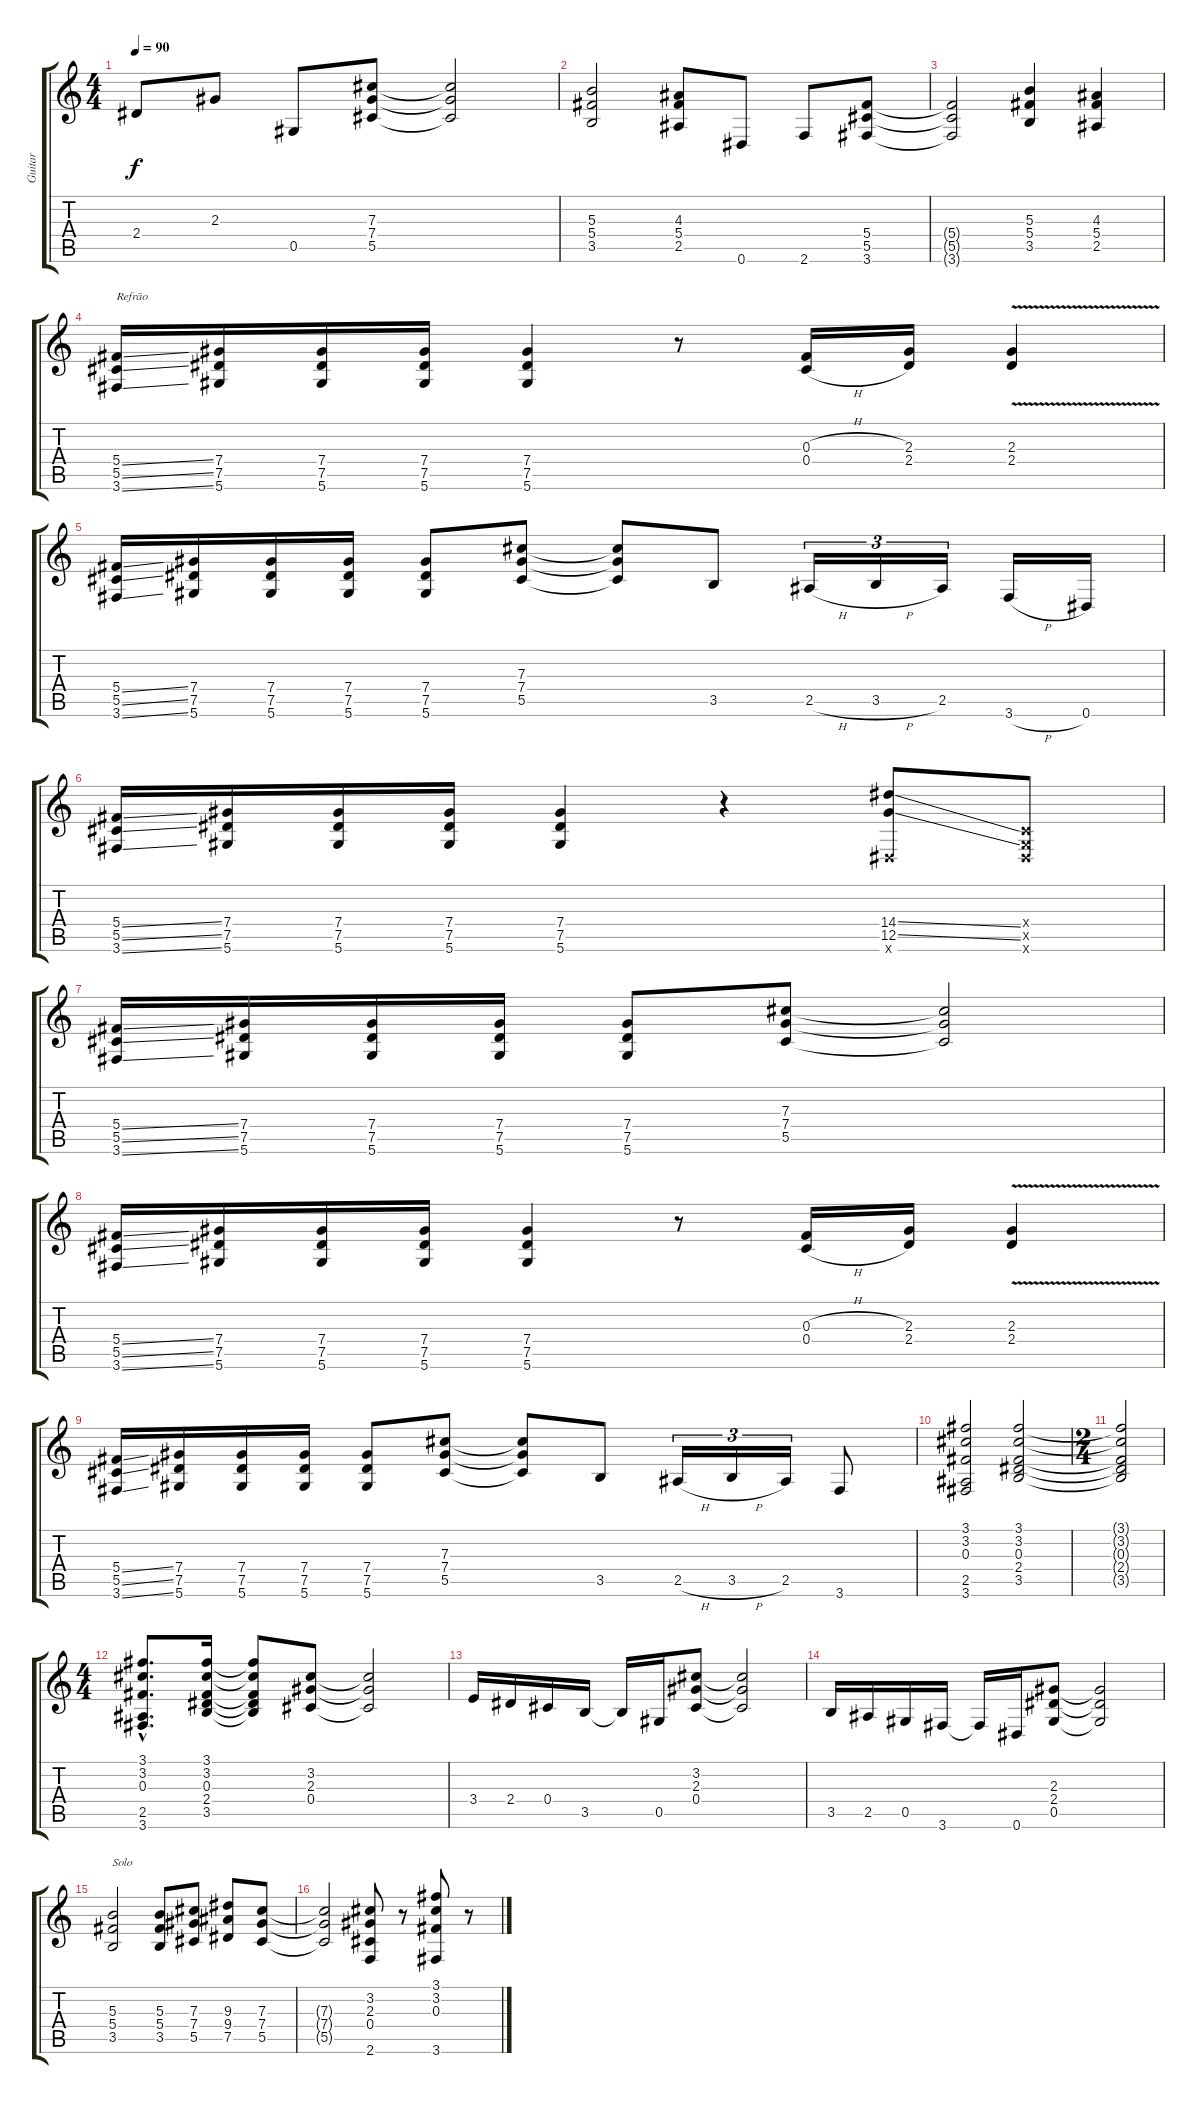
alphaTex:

\track ("Guitar" "Guitar") {instrument overdrivenguitar}
\staff {score tabs}
\tuning (Eb4 Bb3 Gb3 Db3 Ab2 Eb2) {hide}
\ts (4 4)
\tempo 90
\clef g2
\ks c
2.4.8{dy f} 2.3.8 0.5.8 (7.3 7.4 5.5).8 (7.3{t} 7.4{t} 5.5{t}).2 |
(5.3 5.4 3.5).2 (4.3 5.4 2.5).8 0.6.8 2.6.8 (5.4 5.5 3.6).8 |
(5.4{t} 5.5{t} 3.6{t}).2 (5.3 5.4 3.5).4 (4.3 5.4 2.5).4 |
(5.4{ss} 5.5{ss} 3.6{ss}).16{txt "Refrão"} (7.4 7.5 5.6).16 (7.4 7.5 5.6).16 (7.4 7.5 5.6).16 (7.4 7.5 5.6).4 r.8 (0.3{h} 0.4{h}).16 (2.3 2.4).16 (2.3{v} 2.4{v}).4 |
(5.4{ss} 5.5{ss} 3.6{ss}).16 (7.4 7.5 5.6).16 (7.4 7.5 5.6).16 (7.4 7.5 5.6).16 (7.4 7.5 5.6).8 (7.3 7.4 5.5).8 (7.3{t} 7.4{t} 5.5{t}).8 3.5.8 2.5{h}.16{tu (3 2)} 3.5{h}.16{tu (3 2)} 2.5.16{tu (3 2)} 3.6{h}.16 0.6.16 |
(5.4{ss} 5.5{ss} 3.6{ss}).16 (7.4 7.5 5.6).16 (7.4 7.5 5.6).16 (7.4 7.5 5.6).16 (7.4 7.5 5.6).4 r.4 (14.4{ss} 12.5{ss} 0.6{x}).8 (0.4{x} 0.5{x} 0.6{x}).8 |
(5.4{ss} 5.5{ss} 3.6{ss}).16 (7.4 7.5 5.6).16 (7.4 7.5 5.6).16 (7.4 7.5 5.6).16 (7.4 7.5 5.6).8 (7.3 7.4 5.5).8 (7.3{t} 7.4{t} 5.5{t}).2 |
(5.4{ss} 5.5{ss} 3.6{ss}).16 (7.4 7.5 5.6).16 (7.4 7.5 5.6).16 (7.4 7.5 5.6).16 (7.4 7.5 5.6).4 r.8 (0.3{h} 0.4{h}).16 (2.3 2.4).16 (2.3{v} 2.4{v}).4 |
(5.4{ss} 5.5{ss} 3.6{ss}).16 (7.4 7.5 5.6).16 (7.4 7.5 5.6).16 (7.4 7.5 5.6).16 (7.4 7.5 5.6).8 (7.3 7.4 5.5).8 (7.3{t} 7.4{t} 5.5{t}).8 3.5.8 2.5{h}.16{tu (3 2)} 3.5{h}.16{tu (3 2)} 2.5.16{tu (3 2)} 3.6.8 |
(3.1 3.2 0.3 2.5 3.6).2 (3.1 3.2 0.3 2.4 3.5).2 |
\ts (2 4)
(3.1{t} 3.2{t} 0.3{t} 2.4{t} 3.5{t}).2 |
\ts (4 4)
(3.1{hac} 3.2{hac} 0.3{hac} 2.5{hac} 3.6{hac}).8{d} (3.1 3.2 0.3 2.4 3.5).16 (3.1{t} 3.2{t} 0.3{t} 2.4{t} 3.5{t}).8 (3.2 2.3 0.4).8 (3.2{t} 2.3{t} 0.4{t}).2 |
3.4.16 2.4.16 0.4.16 3.5.16 3.5{t}.16 0.5.16 (3.2 2.3 0.4).8 (3.2{t} 2.3{t} 0.4{t}).2 |
3.5.16 2.5.16 0.5.16 3.6.16 3.6{t}.16 0.6.16 (2.3 2.4 0.5).8 (2.3{t} 2.4{t} 0.5{t}).2 |
(5.3 5.4 3.5).2{txt "Solo"} (5.3 5.4 3.5).8 (7.3 7.4 5.5).8 (9.3 9.4 7.5).8 (7.3 7.4 5.5).8 |
(7.3{t} 7.4{t} 5.5{t}).2 (3.2 2.3 0.4 2.6).8 r.8 (3.1 3.2 0.3 3.6).8 r.8
